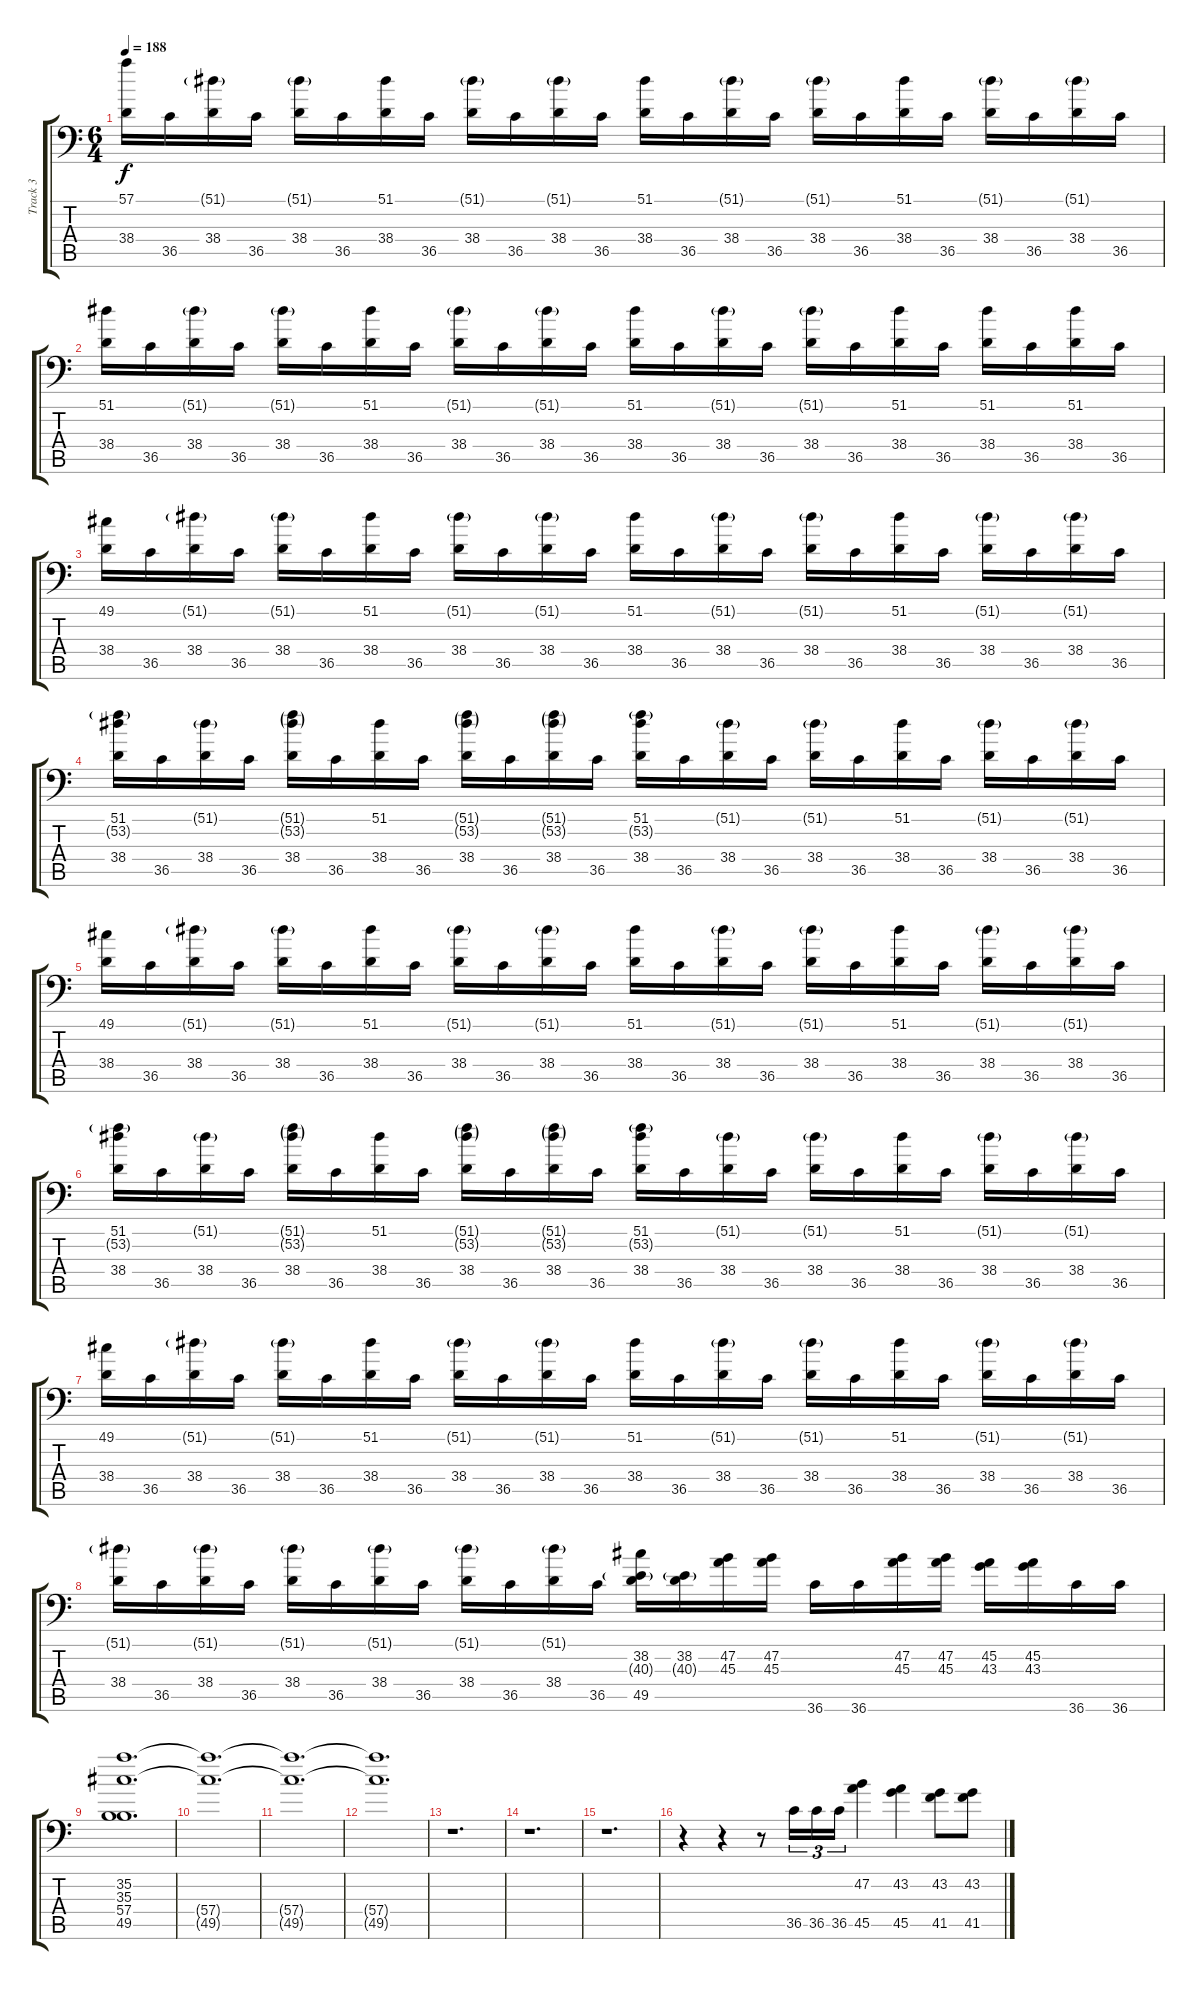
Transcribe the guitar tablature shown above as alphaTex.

\track ("Track 3" "Track 3") {instrument acousticgrandpiano}
\staff {score tabs}
\tuning (C-1 C-1 C-1 C-1 C-1 C-1) {hide}
\ts (6 4)
\tempo 188
\clef f4
\ks c
(57.1 38.4).16{dy f} 36.5.16 (51.1{g} 38.4).16 36.5.16 (51.1{g} 38.4).16 36.5.16 (51.1 38.4).16 36.5.16 (51.1{g} 38.4).16 36.5.16 (51.1{g} 38.4).16 36.5.16 (51.1 38.4).16 36.5.16 (51.1{g} 38.4).16 36.5.16 (51.1{g} 38.4).16 36.5.16 (51.1 38.4).16 36.5.16 (51.1{g} 38.4).16 36.5.16 (51.1{g} 38.4).16 36.5.16 |
(51.1 38.4).16 36.5.16 (51.1{g} 38.4).16 36.5.16 (51.1{g} 38.4).16 36.5.16 (51.1 38.4).16 36.5.16 (51.1{g} 38.4).16 36.5.16 (51.1{g} 38.4).16 36.5.16 (51.1 38.4).16 36.5.16 (51.1{g} 38.4).16 36.5.16 (51.1{g} 38.4).16 36.5.16 (51.1 38.4).16 36.5.16 (51.1 38.4).16 36.5.16 (51.1 38.4).16 36.5.16 |
(49.1 38.4).16 36.5.16 (51.1{g} 38.4).16 36.5.16 (51.1{g} 38.4).16 36.5.16 (51.1 38.4).16 36.5.16 (51.1{g} 38.4).16 36.5.16 (51.1{g} 38.4).16 36.5.16 (51.1 38.4).16 36.5.16 (51.1{g} 38.4).16 36.5.16 (51.1{g} 38.4).16 36.5.16 (51.1 38.4).16 36.5.16 (51.1{g} 38.4).16 36.5.16 (51.1{g} 38.4).16 36.5.16 |
(51.1 53.2{g} 38.4).16 36.5.16 (51.1{g} 38.4).16 36.5.16 (51.1{g} 53.2{g} 38.4).16 36.5.16 (51.1 38.4).16 36.5.16 (51.1{g} 53.2{g} 38.4).16 36.5.16 (51.1{g} 53.2{g} 38.4).16 36.5.16 (51.1 53.2{g} 38.4).16 36.5.16 (51.1{g} 38.4).16 36.5.16 (51.1{g} 38.4).16 36.5.16 (51.1 38.4).16 36.5.16 (51.1{g} 38.4).16 36.5.16 (51.1{g} 38.4).16 36.5.16 |
(49.1 38.4).16 36.5.16 (51.1{g} 38.4).16 36.5.16 (51.1{g} 38.4).16 36.5.16 (51.1 38.4).16 36.5.16 (51.1{g} 38.4).16 36.5.16 (51.1{g} 38.4).16 36.5.16 (51.1 38.4).16 36.5.16 (51.1{g} 38.4).16 36.5.16 (51.1{g} 38.4).16 36.5.16 (51.1 38.4).16 36.5.16 (51.1{g} 38.4).16 36.5.16 (51.1{g} 38.4).16 36.5.16 |
(51.1 53.2{g} 38.4).16 36.5.16 (51.1{g} 38.4).16 36.5.16 (51.1{g} 53.2{g} 38.4).16 36.5.16 (51.1 38.4).16 36.5.16 (51.1{g} 53.2{g} 38.4).16 36.5.16 (51.1{g} 53.2{g} 38.4).16 36.5.16 (51.1 53.2{g} 38.4).16 36.5.16 (51.1{g} 38.4).16 36.5.16 (51.1{g} 38.4).16 36.5.16 (51.1 38.4).16 36.5.16 (51.1{g} 38.4).16 36.5.16 (51.1{g} 38.4).16 36.5.16 |
(49.1 38.4).16 36.5.16 (51.1{g} 38.4).16 36.5.16 (51.1{g} 38.4).16 36.5.16 (51.1 38.4).16 36.5.16 (51.1{g} 38.4).16 36.5.16 (51.1{g} 38.4).16 36.5.16 (51.1 38.4).16 36.5.16 (51.1{g} 38.4).16 36.5.16 (51.1{g} 38.4).16 36.5.16 (51.1 38.4).16 36.5.16 (51.1{g} 38.4).16 36.5.16 (51.1{g} 38.4).16 36.5.16 |
(51.1{g} 38.4).16 36.5.16 (51.1{g} 38.4).16 36.5.16 (51.1{g} 38.4).16 36.5.16 (51.1{g} 38.4).16 36.5.16 (51.1{g} 38.4).16 36.5.16 (51.1{g} 38.4).16 36.5.16 (38.2 40.3{g} 49.5).16 (38.2 40.3{g}).16 (47.2 45.3).16 (47.2 45.3).16 36.6.16 36.6.16 (47.2 45.3).16 (47.2 45.3).16 (45.2 43.3).16 (45.2 43.3).16 36.6.16 36.6.16 |
(35.2 35.3 57.4 49.5).1{d} |
(57.4{t} 49.5{t}).1{d} |
(57.4{t} 49.5{t}).1{d} |
(57.4{t} 49.5{t}).1{d} |
r.1{d} |
r.1{d} |
r.1{d} |
r.4 r.4 r.8 36.5.16{tu (3 2)} 36.5.16{tu (3 2)} 36.5.16{tu (3 2)} (47.2 45.5).4 (43.2 45.5).4 (43.2 41.5).8 (43.2 41.5).8
